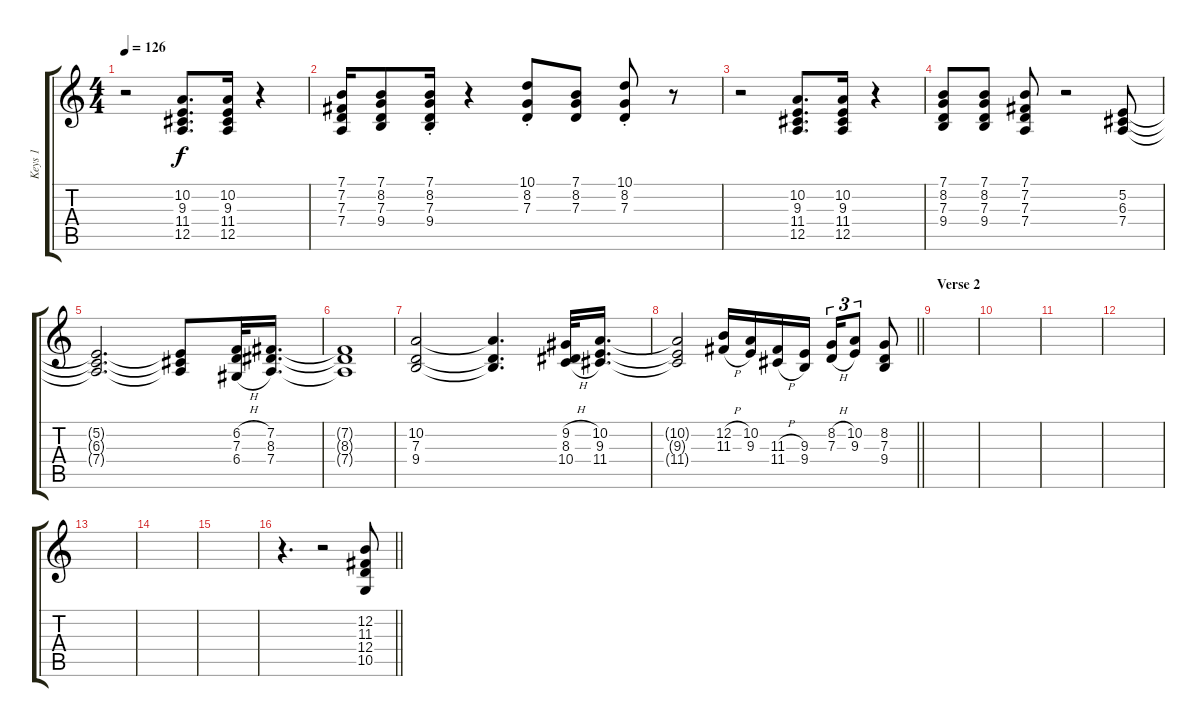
\track ("Keys 1" "Keys 1") {instrument electricpiano1}
\staff {score tabs}
\tuning (E4 B3 G3 D3 A2 E2) {hide}
\ts (4 4)
\tempo 126
\clef g2
\ks c
r.2{dy f} (10.2 9.3 11.4 12.5).8{d} (10.2 9.3 11.4 12.5).16 r.4 |
(7.1 7.2 7.3 7.4).16 (7.1 8.2 7.3 9.4).8 (7.1 8.2{st} 7.3{st} 9.4{st}).16 r.4 (10.1{st} 8.2{st} 7.3{st}).8 (7.1 8.2 7.3).8 (10.1{st} 8.2{st} 7.3{st}).8 r.8 |
r.2 (10.2 9.3 11.4 12.5).8{d} (10.2 9.3 11.4 12.5).16 r.4 |
(7.1 8.2 7.3 9.4).8 (7.1 8.2 7.3 9.4).8 (7.1 7.2 7.3 7.4).8 r.2 (5.2 6.3 7.4).8 |
(5.2{t} 6.3{t} 7.4{t}).2{d} (5.2{t} 6.3{t} 7.4{t}).8 (6.2{h} 7.3{h} 6.4{h}).32 (7.2 8.3 7.4).16{d} |
(7.2{t} 8.3{t} 7.4{t}).1 |
(10.2 7.3 9.4).2 (10.2{t} 7.3{t} 9.4{t}).4{d} (9.2{h} 8.3{h} 10.4{h}).32 (10.2 9.3 11.4).16{d} |
\barLineRight lightlight
(10.2{t} 9.3{t} 11.4{t}).2 (12.2{h} 11.3{h}).16 (10.2 9.3).16 (11.3{h} 11.4{h}).16 (9.3 9.4).16 (8.2{h} 7.3{h}).16{tu (3 2)} (10.2 9.3).8{tu (3 2)} (8.2 7.3 9.4).8 |
\section ("" "Verse 2")
|
|
|
|
|
|
|
\barLineRight lightlight
r.4{d} r.2 (12.2 11.3 12.4 10.5).8
